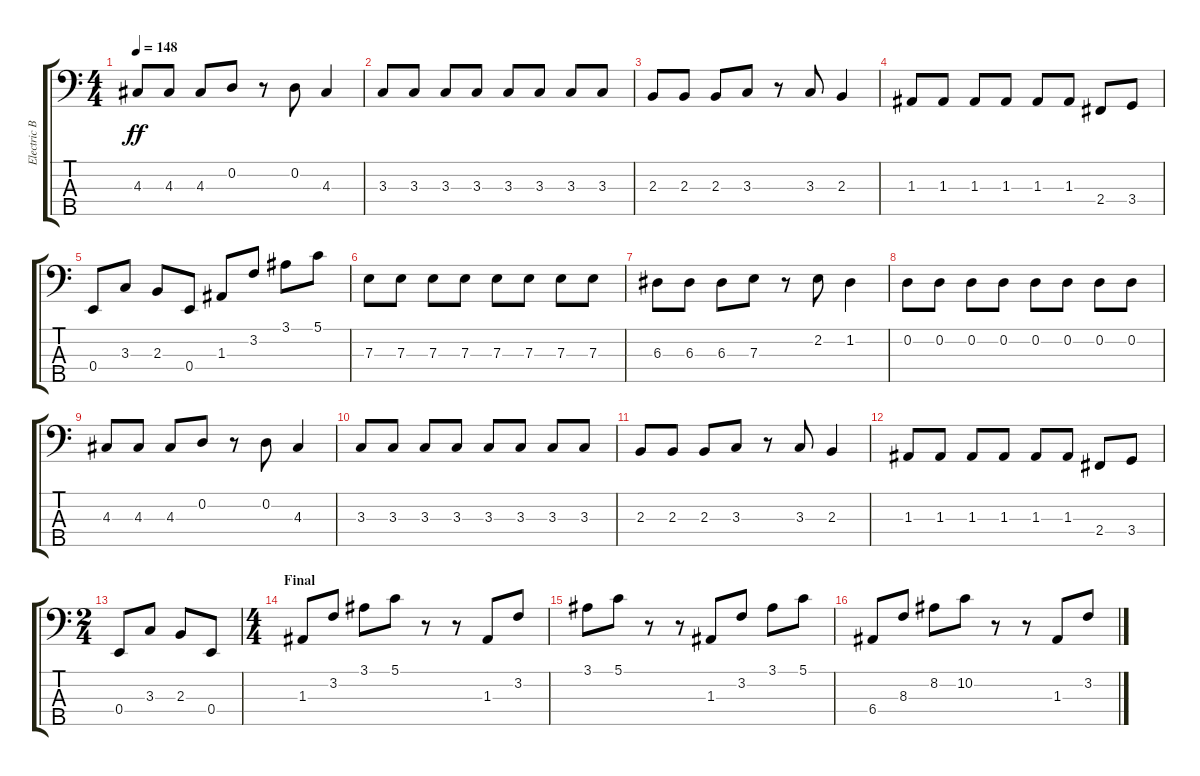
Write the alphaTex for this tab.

\track ("Electric Bass" "Electric B") {instrument electricbassfinger}
\staff {score tabs}
\tuning (G2 D2 A1 E1 B0) {hide}
\ts (4 4)
\tempo 148
\clef f4
\ks c
4.3.8{dy ff} 4.3.8 4.3.8 0.2.8 r.8 0.2.8 4.3.4 |
3.3.8 3.3.8 3.3.8 3.3.8 3.3.8 3.3.8 3.3.8 3.3.8 |
2.3.8 2.3.8 2.3.8 3.3.8 r.8 3.3.8 2.3.4 |
1.3.8 1.3.8 1.3.8 1.3.8 1.3.8 1.3.8 2.4.8 3.4.8 |
0.4.8 3.3.8 2.3.8 0.4.8 1.3.8 3.2.8 3.1.8 5.1.8 |
7.3.8 7.3.8 7.3.8 7.3.8 7.3.8 7.3.8 7.3.8 7.3.8 |
6.3.8 6.3.8 6.3.8 7.3.8 r.8 2.2.8 1.2.4 |
0.2.8 0.2.8 0.2.8 0.2.8 0.2.8 0.2.8 0.2.8 0.2.8 |
4.3.8 4.3.8 4.3.8 0.2.8 r.8 0.2.8 4.3.4 |
3.3.8 3.3.8 3.3.8 3.3.8 3.3.8 3.3.8 3.3.8 3.3.8 |
2.3.8 2.3.8 2.3.8 3.3.8 r.8 3.3.8 2.3.4 |
1.3.8 1.3.8 1.3.8 1.3.8 1.3.8 1.3.8 2.4.8 3.4.8 |
\ts (2 4)
0.4.8 3.3.8 2.3.8 0.4.8 |
\ts (4 4)
\section ("" "Final")
1.3.8 3.2.8 3.1.8 5.1.8 r.8 r.8 1.3.8 3.2.8 |
3.1.8 5.1.8 r.8 r.8 1.3.8 3.2.8 3.1.8 5.1.8 |
6.4.8 8.3.8 8.2.8 10.2.8 r.8 r.8 1.3.8 3.2.8
